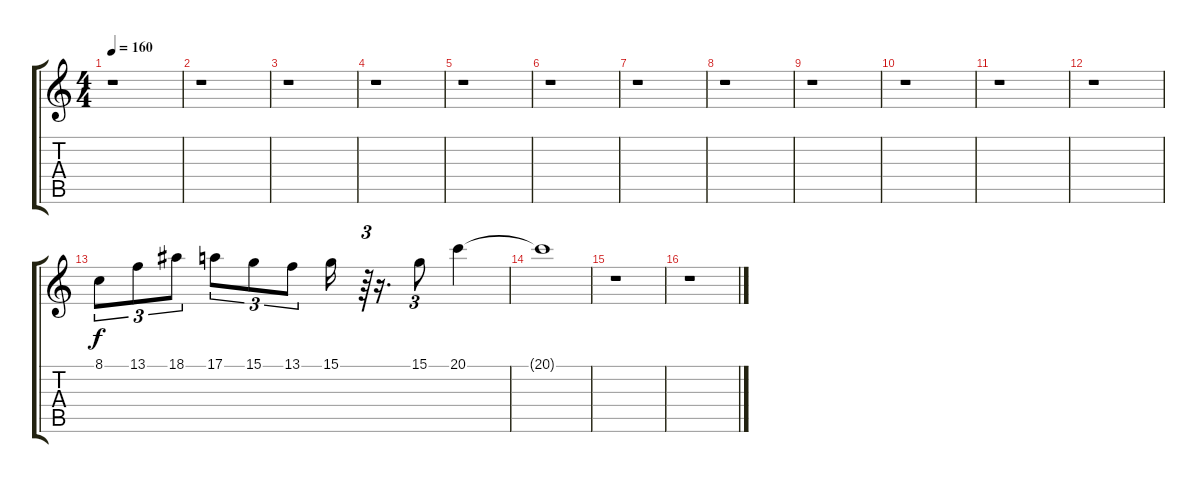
\track "" {instrument stringensemble1}
\staff {score tabs}
\tuning (E4 B3 G3 D3 A2 E2) {hide}
\ts (4 4)
\tempo 160
\clef g2
\ks c
r.1{dy f} |
r.1 |
r.1 |
r.1 |
r.1 |
r.1 |
r.1 |
r.1 |
r.1 |
r.1 |
r.1 |
r.1 |
8.1.8{tu (3 2)} 13.1.8{tu (3 2)} 18.1.8{tu (3 2)} 17.1.8{tu (3 2)} 15.1.8{tu (3 2)} 13.1.8{tu (3 2)} 15.1.16 r.64{tu (3 2)} r.16{d} 15.1.8{tu (3 2)} 20.1.4 |
20.1{t}.1 |
r.1 |
r.1
